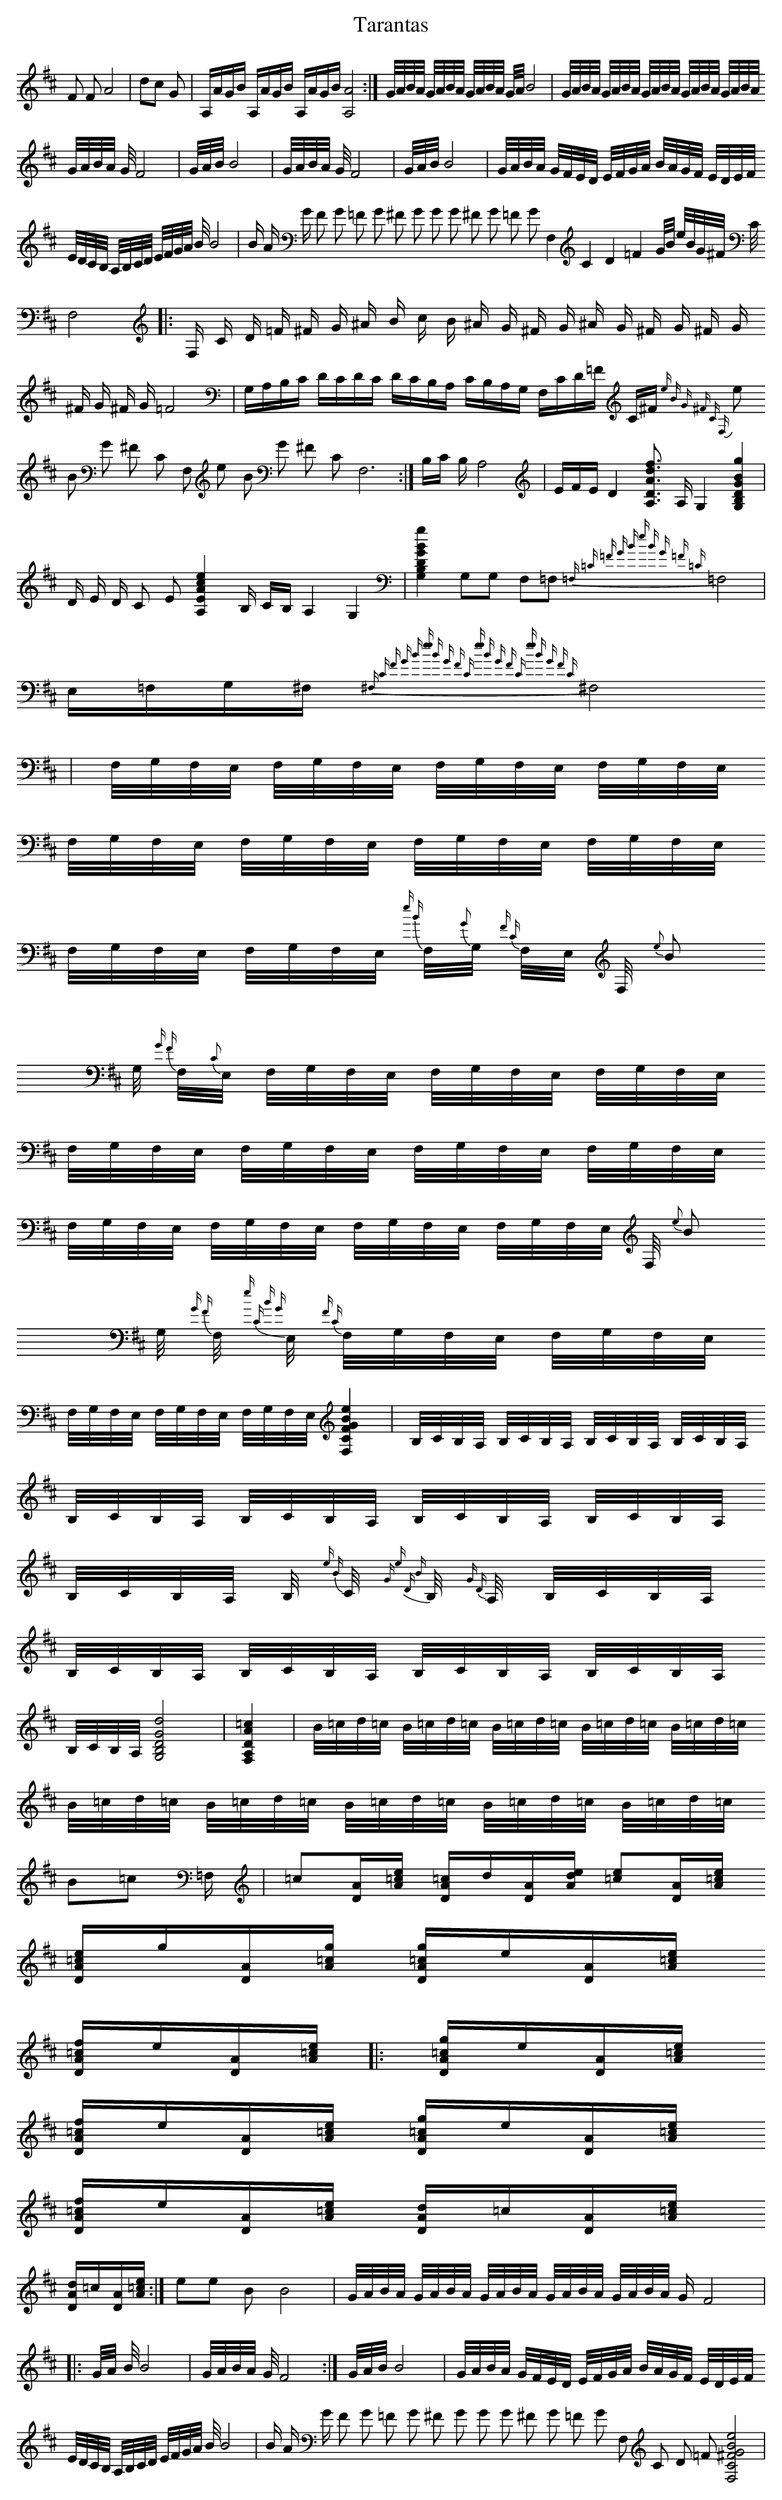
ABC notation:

X:1
T:Tarantas
L:1/8
M:None
K:F#phr
[K: transpose=-12]F\
F A4 |\
dc G |\
A,/A/G/B/ A,/A/G/B/ A,/A/G/B/ [A,4 A4] :|\
G/4A/4B/4A/4 G/4A/4B/4A/4 G/4A/4B/4A/4 G/4A/4 B4 |\
G/4A/4B/4A/4 G/4A/4B/4A/4 G/4A/4B/4A/4 G/4A/4B/4A/4 G/4A/4B/4A/4
G/4A/4B/4A/4 G/4 F4 |\
G/4A/4B/4 B4 |\
G/4A/4B/4A/4 G/4 F4 |\
G/4A/4B/4 B4 |\
G/4A/4B/4A/4 G/4F/4E/4D/4 E/4F/4G/4A/4 B/4A/4G/4F/4 E/4D/4E/4F/4
E/4D/4C/4B,/4 A,/4B,/4C/4D/4 E/4F/4G/4A/4 B/4 B4 |\
B/ A/ G/ F G =F G ^F G G G ^F G =F G F,2 C2 D2 =F2 G/4B/4 e/4B/4G/4^F/4 C/4
F,4 |: F,/ C/ D/ =F/ ^F/ G/ ^A/ B/ c/ B/ ^A/ G/ ^F/ G/ ^A/ G/ ^F/ G/ ^F/ G/
^F/ G/ ^F/ G/ =F4 |\
G,/A,/B,/C/ D/C/D/C/ D/C/B,/A,/ C/B,/A,/G,/ F,/C/D/=F/ C/^F/ {e B G ^F C F,
e B G ^F C F, e B G ^F C }F,6 :|\
B,/C/ B,/ A,4 |\
E/F/E/ D2 [A,3/2 D3/2 A3/2 d3/2 f3/2] A,/ G,2 [G,2 B,2 D2 G2 B2 g2] |\
D/ E/ D/ C E [A,2 E2 A2 c2 e2] B,/ C/B,/ A,2 G,2 |\
[G,2 B,2 D2 G2 B2 g2] G,G, F,=F, {=F, =C =F G B e B G =F =C }=F,4 |\
E,/=F,/G,/^F,/ {^F, C F G B [e e] B G F C [e e] B G F C [e e] B G F C }^F,4
|\
F,/4G,/4F,/4E,/4 F,/4G,/4F,/4E,/4 F,/4G,/4F,/4E,/4 F,/4G,/4F,/4E,/4
F,/4G,/4F,/4E,/4 F,/4G,/4F,/4E,/4 F,/4G,/4F,/4E,/4 F,/4G,/4F,/4E,/4
F,/4G,/4F,/4E,/4 F,/4G,/4F,/4E,/4 {e B }F,/4{G }G,/4{F C }F,/4E,/4 F,/4{e
B }G,/4{G F }F,/4{C }E,/4 F,/4G,/4F,/4E,/4 F,/4G,/4F,/4E,/4 F,/4G,/4F,/4E,/4
F,/4G,/4F,/4E,/4 F,/4G,/4F,/4E,/4 F,/4G,/4F,/4E,/4 F,/4G,/4F,/4E,/4
F,/4G,/4F,/4E,/4 F,/4G,/4F,/4E,/4 F,/4G,/4F,/4E,/4 F,/4G,/4F,/4E,/4 F,/4{e
B }G,/4{G F }F,/4{e C B G }E,/4 {F C }F,/4G,/4F,/4E,/4 F,/4G,/4F,/4E,/4
F,/4G,/4F,/4E,/4 F,/4G,/4F,/4E,/4 F,/4G,/4F,/4E,/4 [F,2 C2 F2 G2 B2 e2] |\
B,/4C/4B,/4A,/4 B,/4C/4B,/4A,/4 B,/4C/4B,/4A,/4 B,/4C/4B,/4A,/4
B,/4C/4B,/4A,/4 B,/4C/4B,/4A,/4 B,/4C/4B,/4A,/4 B,/4C/4B,/4A,/4
B,/4C/4B,/4A,/4 B,/4{e B }C/4{G e D B }B,/4{G D }A,/4 B,/4C/4B,/4A,/4
B,/4C/4B,/4A,/4 B,/4C/4B,/4A,/4 B,/4C/4B,/4A,/4 B,/4C/4B,/4A,/4
B,/4C/4B,/4A,/4 [G,4 B,4 D4 G4 d4] |\
[F,2 A,2 D2 A2 =c2] |\
B/4=c/4d/4=c/4 B/4=c/4d/4=c/4 B/4=c/4d/4=c/4 B/4=c/4d/4=c/4 B/4=c/4d/4=c/4
B/4=c/4d/4=c/4 B/4=c/4d/4=c/4 B/4=c/4d/4=c/4 B/4=c/4d/4=c/4 B/4=c/4d/4=c/4
B=c =F,/ |\
=c[D/A/][A/ =c/ e/] [D/A/=c/]d/[D/A/][A/ d/ e/] [=ce][D/A/][A/ =c/ e/]
[D/A/=c/e/]g/[D/A/][A/ =c/ g/] [D/A/=c/g/]e/[D/A/][A/ =c/ e/]
[D/A/=c/f/]e/[D/A/][A/ =c/ e/] |: [D/A/=c/g/]e/[D/A/][A/ =c/ e/]
[D/A/=c/f/]e/[D/A/][A/ =c/ e/] [D/A/=c/g/]e/[D/A/][A/ =c/ e/]
[D/A/=c/f/]e/[D/A/][A/ =c/ e/] [D/A/d/]=c/[D/A/][A/ =c/ e/]
[D/A/d/]=c/[D/A/][A/ =c/ e/] :|\
ee B B4 |\
G/4A/4B/4A/4 G/4A/4B/4A/4 G/4A/4B/4A/4 G/4A/4B/4A/4 G/4A/4B/4A/4 G/ F4 |:
G/4A/4 B/4 B4 |\
G/4A/4B/4A/4 G/4 F4 :|\
G/4A/4B/4 B4 |\
G/4A/4B/4A/4 G/4F/4E/4D/4 E/4F/4G/4A/4 B/4A/4G/4F/4 E/4D/4E/4F/4
E/4D/4C/4B,/4 A,/4B,/4C/4D/4 E/4F/4G/4A/4 B/4 B4 |\
B/ A/ G/ F G =F G ^F G G G ^F G =F G F, C D =F [F,4 C4 ^F4 G4 B4 e4] |
